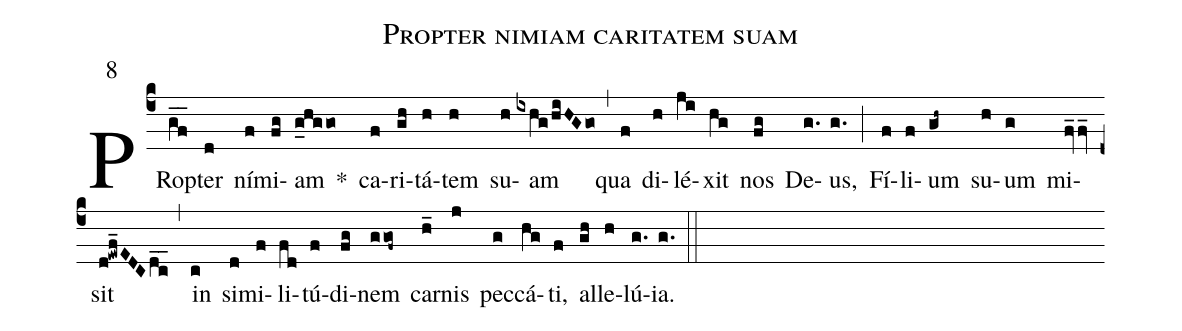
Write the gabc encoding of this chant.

name: Propter nimiam caritatem suam;
mode: 8;
%%
(c4)
PRop(gf__)ter(d) ní(f)mi(fg)am(g_hggo) *()
ca(f)ri(gh)tá(h)tem(h) su(h)am(ixhg/hiHGgo) (,)
qua(f) di(h)lé(ji)xit(hg) nos(fg) De(g.)us,(g.) (;)
Fí(f)li(f)um(gh~) su(h)um(g) mi(fv_fv_)sit(d!ewf_EDCdc__) (,)
in(c) si(d)mi(f)li(fd)tú(f)di(fg)nem(ggof~) car(h_)nis(j) pec(g)cá(hg)ti,(f) al(gh)le(h)lú(g.)ia.(g.) (::)
